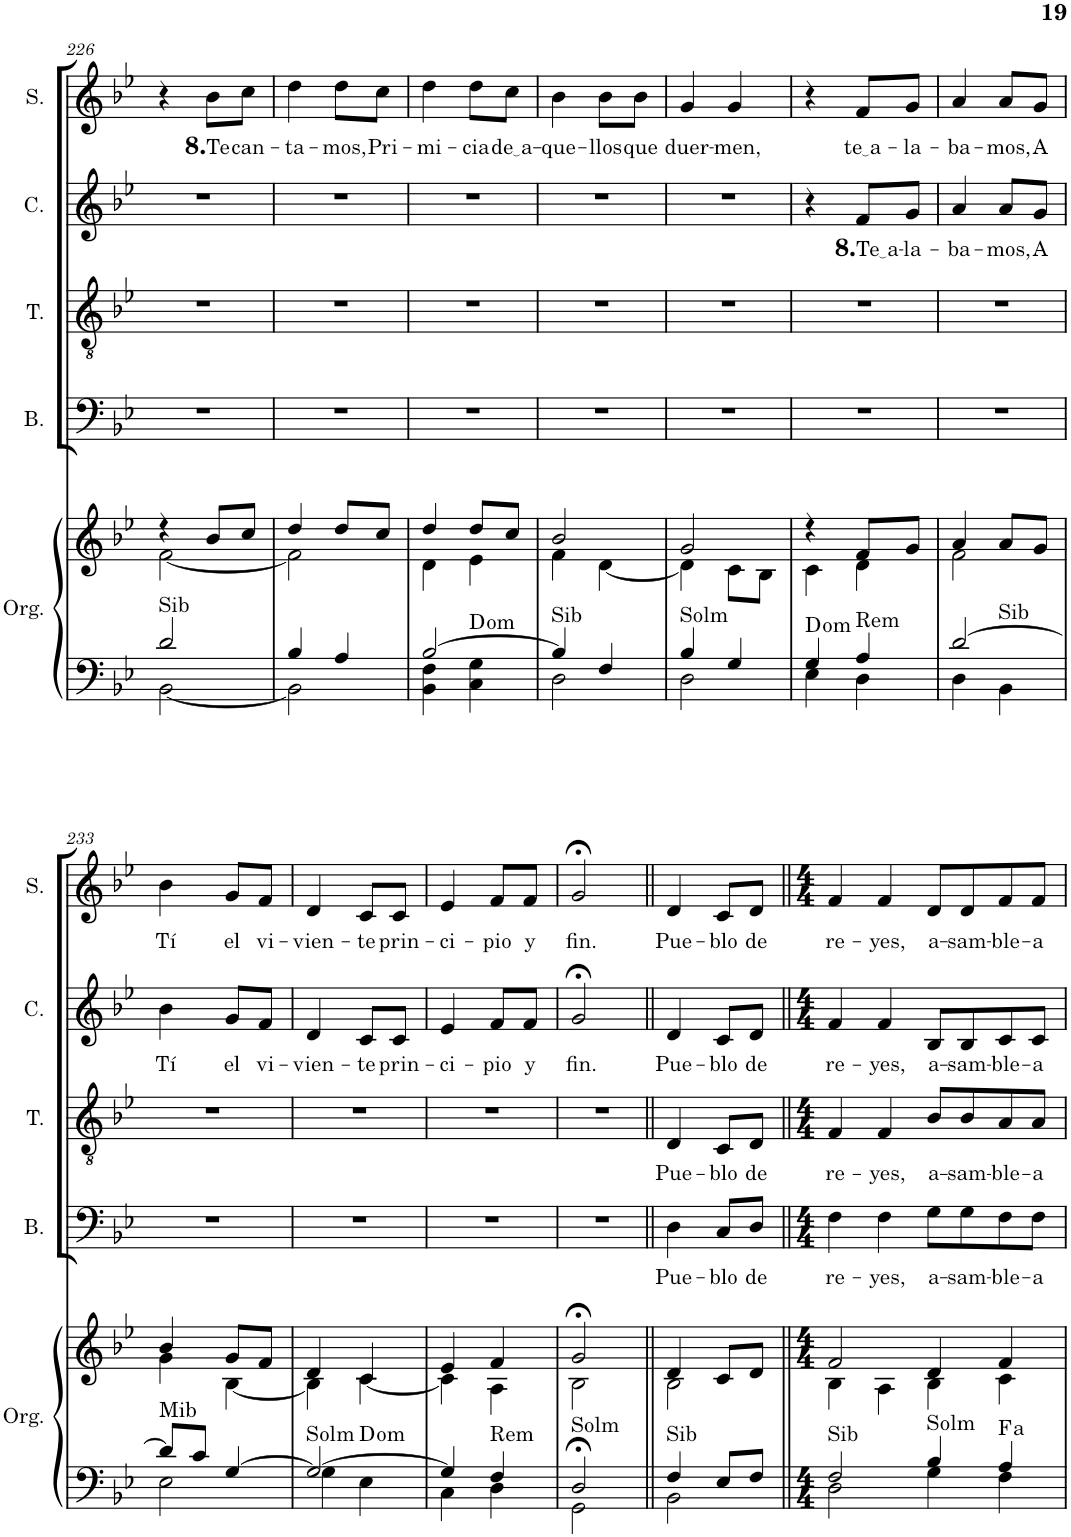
**kern	**kern	**harte	**kern	**text	**kern	**text	**kern	**text	**kern	**text
*part5	*part5	*part5	*part4	*part4	*part3	*part3	*part2	*part2	*part1	*part1
*staff6	*staff5	*	*staff4	*staff4	*staff3	*staff3	*staff2	*staff2	*staff1	*staff1
*I"Órgano	*	*	*I"Bajo	*	*I"Tenor	*	*I"Contralto	*	*I"Soprano	*
*	*	*	*I'B.	*	*I'T.	*	*I'C.	*	*I'S.	*
!!LO:PB:g=z
*clefF4	*clefG2	*	*clefF4	*	*clefGv2	*	*clefG2	*	*clefG2	*
*k[b-e-]	*k[b-e-]	*	*k[b-e-]	*	*k[b-e-]	*	*k[b-e-]	*	*k[b-e-]	*
*M2/4	*M2/4	*	*M2/4	*	*M2/4	*	*M2/4	*	*M2/4	*
=226	=226	=226	=226	=226	=226	=226	=226	=226	=226	=226
*^	*^	*	*	*	*	*	*	*	*	*
!	!	!	!	!LO:H:kt=Sib	!	!	!	!	!	!	!	!
2d/	[2BB-\	4r	[2f\	N	2r	.	2r	.	2r	.	4r	.
!	!	!	!	!	!	!	!	!	!	!	!	!LO:LY:b
.	.	8b-/L	.	.	.	.	.	.	.	.	8b-\L	8. Te
!	!	!	!	!	!	!	!	!	!	!	!	!LO:LY:b
.	.	8cc/J	.	.	.	.	.	.	.	.	8cc\J	can-
=227	=227	=227	=227	=227	=227	=227	=227	=227	=227	=227	=227	=227
!	!	!	!	!	!	!	!	!	!	!	!	!LO:LY:b
4B-/	2BB-\]	4dd/	2f\]	.	2r	.	2r	.	2r	.	4dd\	-ta-
!	!	!	!	!	!	!	!	!	!	!	!	!LO:LY:b
4A/	.	8dd/L	.	.	.	.	.	.	.	.	8dd\L	-mos,
!	!	!	!	!	!	!	!	!	!	!	!	!LO:LY:b
.	.	8cc/J	.	.	.	.	.	.	.	.	8cc\J	Pri-
=228	=228	=228	=228	=228	=228	=228	=228	=228	=228	=228	=228	=228
!	!	!	!	!	!	!	!	!	!	!	!	!LO:LY:b
[2B-/	4BB-\ 4F\	4dd/	4d\	.	2r	.	2r	.	2r	.	4dd\	-mi-
!	!	!	!	!	!	!	!	!	!	!	!	!LO:LY:b
.	4C\ 4G\	8dd/L	4e-\	D:dim	.	.	.	.	.	.	8dd\L	-cia
!	!	!	!	!	!	!	!	!	!	!	!	!LO:LY:b
.	.	8cc/J	.	.	.	.	.	.	.	.	8cc\J	de a
=229	=229	=229	=229	=229	=229	=229	=229	=229	=229	=229	=229	=229
!	!	!	!	!LO:H:kt=Sib	!	!	!	!	!	!	!	!LO:LY:b
4B-/]	2D\	2b-/	4f\	N	2r	.	2r	.	2r	.	4b-\	-que-
!	!	!	!	!	!	!	!	!	!	!	!	!LO:LY:b
4F/	.	.	[4d\	.	.	.	.	.	.	.	8b-\L	-llos
!	!	!	!	!	!	!	!	!	!	!	!	!LO:LY:b
.	.	.	.	.	.	.	.	.	.	.	8b-\J	que
=230	=230	=230	=230	=230	=230	=230	=230	=230	=230	=230	=230	=230
!	!	!	!	!LO:H:kt=Solm	!	!	!	!	!	!	!	!LO:LY:b
4B-/	2D\	2g/	4d\]	N	2r	.	2r	.	2r	.	4g/	duer-
!	!	!	!	!	!	!	!	!	!	!	!	!LO:LY:b
4G/	.	.	8c\L	.	.	.	.	.	.	.	4g/	-men,
.	.	.	8B-\J	.	.	.	.	.	.	.	.	.
=231	=231	=231	=231	=231	=231	=231	=231	=231	=231	=231	=231	=231
4G/	4E-\	4r	4c\	D:dim	2r	.	2r	.	4r	.	4r	.
!	!	!	!	!LO:H:kt=Rem	!	!	!	!	!	!LO:LY:b	!	!LO:LY:b
4A/	4D\	8f/L	4d\	N	.	.	.	.	8f/L	8. Te a	8f/L	te a
!	!	!	!	!	!	!	!	!	!	!LO:LY:b	!	!LO:LY:b
.	.	8g/J	.	.	.	.	.	.	8g/J	-la-	8g/J	-la-
=232	=232	=232	=232	=232	=232	=232	=232	=232	=232	=232	=232	=232
!	!	!	!	!LO:H:kt=Sib	!	!	!	!	!	!LO:LY:b	!	!LO:LY:b
[2d/	4D\	4a/	2f\	N	2r	.	2r	.	4a/	-ba-	4a/	-ba-
!	!	!	!	!	!	!	!	!	!	!LO:LY:b	!	!LO:LY:b
.	4BB-\	8a/L	.	.	.	.	.	.	8a/L	-mos,	8a/L	-mos,
!	!	!	!	!	!	!	!	!	!	!LO:LY:b	!	!LO:LY:b
.	.	8g/J	.	.	.	.	.	.	8g/J	A	8g/J	A
!!LO:LB:g=z
=233	=233	=233	=233	=233	=233	=233	=233	=233	=233	=233	=233	=233
!	!	!	!	!LO:H:kt=Mib	!	!	!	!	!	!LO:LY:b	!	!LO:LY:b
8d/L]	2E-\	4b-/	4g\	N	2r	.	2r	.	4b-\	Tí	4b-\	Tí
8c/J	.	.	.	.	.	.	.	.	.	.	.	.
!	!	!	!	!	!	!	!	!	!	!LO:LY:b	!	!LO:LY:b
[4G/	.	8g/L	[4B-\	.	.	.	.	.	8g/L	el	8g/L	el
!	!	!	!	!	!	!	!	!	!	!LO:LY:b	!	!LO:LY:b
.	.	8f/J	.	.	.	.	.	.	8f/J	vi-	8f/J	vi-
=234	=234	=234	=234	=234	=234	=234	=234	=234	=234	=234	=234	=234
!	!	!	!	!LO:H:kt=Solm	!	!	!	!	!	!LO:LY:b	!	!LO:LY:b
2G/_	4G\	4d/	4B-\]	N	2r	.	2r	.	4d/	-vien-	4d/	-vien-
!	!	!	!	!	!	!	!	!	!	!LO:LY:b	!	!LO:LY:b
.	4E-\	4c/	[4c\	D:dim	.	.	.	.	8c/L	-te	8c/L	-te
!	!	!	!	!	!	!	!	!	!	!LO:LY:b	!	!LO:LY:b
.	.	.	.	.	.	.	.	.	8c/J	prin-	8c/J	prin-
=235	=235	=235	=235	=235	=235	=235	=235	=235	=235	=235	=235	=235
!	!	!	!	!	!	!	!	!	!	!LO:LY:b	!	!LO:LY:b
4G/]	4C\	4e-/	4c\]	.	2r	.	2r	.	4e-/	-ci-	4e-/	-ci-
!	!	!	!	!LO:H:kt=Rem	!	!	!	!	!	!LO:LY:b	!	!LO:LY:b
4F/	4D\	4f/	4A\	N	.	.	.	.	8f/L	-pio	8f/L	-pio
!	!	!	!	!	!	!	!	!	!	!LO:LY:b	!	!LO:LY:b
.	.	.	.	.	.	.	.	.	8f/J	y	8f/J	y
=236	=236	=236	=236	=236	=236	=236	=236	=236	=236	=236	=236	=236
!	!	!	!	!LO:H:kt=Solm	!	!	!	!	!	!LO:LY:b	!	!LO:LY:b
2D;</	2GG\	2g;</	2B-\	N	2r	.	2r	.	2g;</	fin.	2g;</	fin.
=237||	=237||	=237||	=237||	=237||	=237||	=237||	=237||	=237||	=237||	=237||	=237||	=237||
!	!	!	!	!LO:H:kt=Sib	!	!LO:LY:b	!	!LO:LY:b	!	!LO:LY:b	!	!LO:LY:b
4F/	2BB-\	4d/	2B-\	N	4D\	Pue-	4D/	Pue-	4d/	Pue-	4d/	Pue-
!	!	!	!	!	!	!LO:LY:b	!	!LO:LY:b	!	!LO:LY:b	!	!LO:LY:b
8E-/L	.	8c/L	.	.	8C/L	-blo	8C/L	-blo	8c/L	-blo	8c/L	-blo
!	!	!	!	!	!	!LO:LY:b	!	!LO:LY:b	!	!LO:LY:b	!	!LO:LY:b
8F/J	.	8d/J	.	.	8D/J	de	8D/J	de	8d/J	de	8d/J	de
=238||	=238||	=238||	=238||	=238||	=238||	=238||	=238||	=238||	=238||	=238||	=238||	=238||
*M4/4	*	*M4/4	*	*	*M4/4	*	*M4/4	*	*M4/4	*	*M4/4	*
!	!	!	!	!LO:H:kt=Sib	!	!LO:LY:b	!	!LO:LY:b	!	!LO:LY:b	!	!LO:LY:b
2F/	2D\	2f/	4B-\	N	4F\	re-	4F/	re-	4f/	re-	4f/	re-
!	!	!	!	!	!	!LO:LY:b	!	!LO:LY:b	!	!LO:LY:b	!	!LO:LY:b
.	.	.	4A\	.	4F\	-yes,	4F/	-yes,	4f/	-yes,	4f/	-yes,
!	!	!	!	!LO:H:kt=Solm	!	!LO:LY:b	!	!LO:LY:b	!	!LO:LY:b	!	!LO:LY:b
4B-/	4G\	4d/	4B-\	N	8G\L	a-	8B-/L	a-	8B-/L	a-	8d/L	a-
!	!	!	!	!	!	!LO:LY:b	!	!LO:LY:b	!	!LO:LY:b	!	!LO:LY:b
.	.	.	.	.	8G\	-sam-	8B-/	-sam-	8B-/	-sam-	8d/	-sam-
!	!	!	!	!LO:H:kt=a	!	!LO:LY:b	!	!LO:LY:b	!	!LO:LY:b	!	!LO:LY:b
4A/	4F\	4f/	4c\	.	8F\	-ble-	8A/	-ble-	8c/	-ble-	8f/	-ble-
!	!	!	!	!	!	!LO:LY:b	!	!LO:LY:b	!	!LO:LY:b	!	!LO:LY:b
.	.	.	.	.	8F\J	-a	8A/J	-a	8c/J	-a	8f/J	-a
*v	*v	*	*	*	*	*	*	*	*	*	*	*
*	*v	*v	*	*	*	*	*	*	*	*	*
=	=	=	=	=	=	=	=	=	=	=
*-	*-	*-	*-	*-	*-	*-	*-	*-	*-	*-
